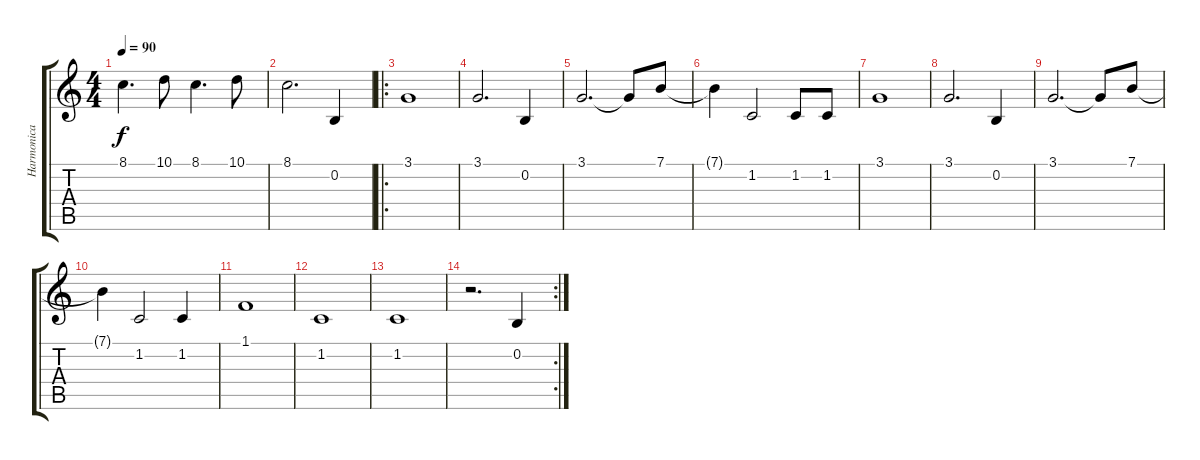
\track ("Harmonica" "Harmonica") {instrument harmonica}
\staff {score tabs}
\tuning (E4 B3 G3 D3 A2 E2) {hide}
\ts (4 4)
\tempo 90
\clef g2
\ks c
8.1.4{d dy f instrument harmonica} 10.1.8 8.1.4{d} 10.1.8 |
8.1.2{d} 0.2.4 |
\ro
3.1.1 |
3.1.2{d} 0.2.4 |
3.1.2{d} 3.1{t}.8 7.1.8 |
7.1{t}.4 1.2.2 1.2.8 1.2.8 |
3.1.1 |
3.1.2{d} 0.2.4 |
3.1.2{d} 3.1{t}.8 7.1.8 |
7.1{t}.4 1.2.2 1.2.4 |
1.1.1 |
1.2.1 |
1.2.1 |
\rc 2
r.2{d} 0.2.4
